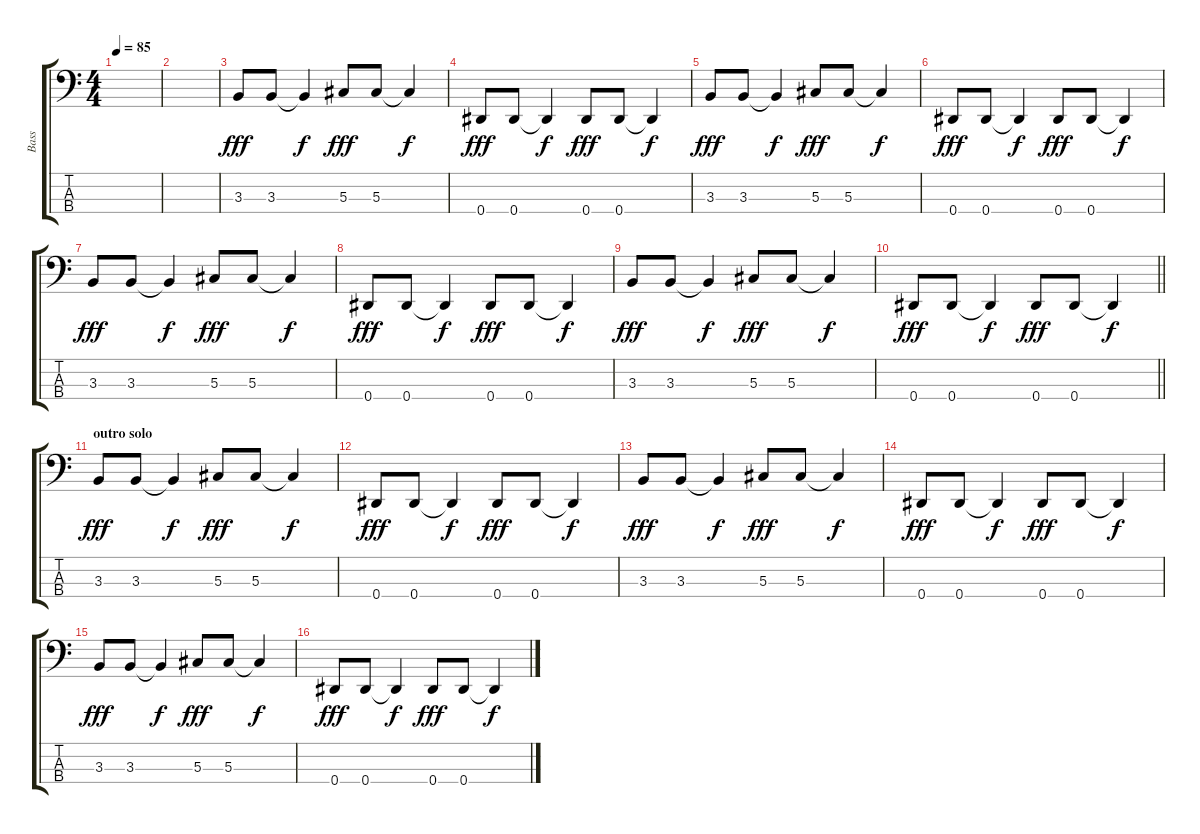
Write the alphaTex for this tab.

\track ("Bass" "Bass") {instrument electricbassfinger}
\staff {score tabs}
\tuning (Gb2 Db2 Ab1 Eb1) {hide}
\ts (4 4)
\tempo 85
\clef f4
\ks c
|
|
3.3.8{dy fff} 3.3.8 3.3{t}.4{dy f} 5.3.8{dy fff} 5.3.8 5.3{t}.4{dy f} |
0.4.8{dy fff} 0.4.8 0.4{t}.4{dy f} 0.4.8{dy fff} 0.4.8 0.4{t}.4{dy f} |
3.3.8{dy fff} 3.3.8 3.3{t}.4{dy f} 5.3.8{dy fff} 5.3.8 5.3{t}.4{dy f} |
0.4.8{dy fff} 0.4.8 0.4{t}.4{dy f} 0.4.8{dy fff} 0.4.8 0.4{t}.4{dy f} |
3.3.8{dy fff} 3.3.8 3.3{t}.4{dy f} 5.3.8{dy fff} 5.3.8 5.3{t}.4{dy f} |
0.4.8{dy fff} 0.4.8 0.4{t}.4{dy f} 0.4.8{dy fff} 0.4.8 0.4{t}.4{dy f} |
3.3.8{dy fff} 3.3.8 3.3{t}.4{dy f} 5.3.8{dy fff} 5.3.8 5.3{t}.4{dy f} |
\barLineRight lightlight
0.4.8{dy fff} 0.4.8 0.4{t}.4{dy f} 0.4.8{dy fff} 0.4.8 0.4{t}.4{dy f} |
\section ("" "outro solo")
3.3.8{dy fff} 3.3.8 3.3{t}.4{dy f} 5.3.8{dy fff} 5.3.8 5.3{t}.4{dy f} |
0.4.8{dy fff} 0.4.8 0.4{t}.4{dy f} 0.4.8{dy fff} 0.4.8 0.4{t}.4{dy f} |
3.3.8{dy fff} 3.3.8 3.3{t}.4{dy f} 5.3.8{dy fff} 5.3.8 5.3{t}.4{dy f} |
0.4.8{dy fff} 0.4.8 0.4{t}.4{dy f} 0.4.8{dy fff} 0.4.8 0.4{t}.4{dy f} |
3.3.8{dy fff} 3.3.8 3.3{t}.4{dy f} 5.3.8{dy fff} 5.3.8 5.3{t}.4{dy f} |
0.4.8{dy fff} 0.4.8 0.4{t}.4{dy f} 0.4.8{dy fff} 0.4.8 0.4{t}.4{dy f}
